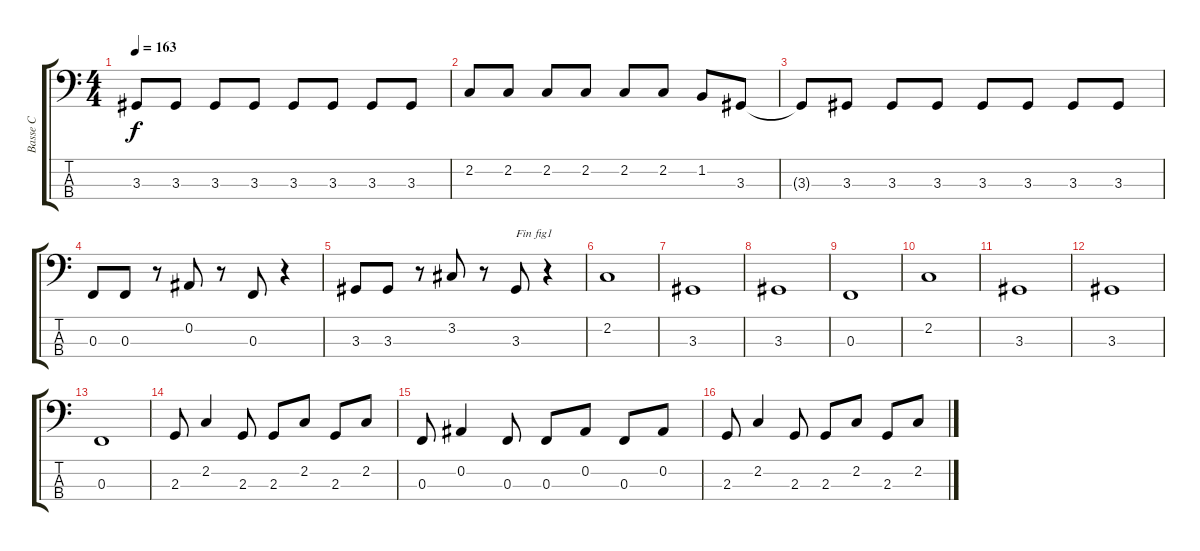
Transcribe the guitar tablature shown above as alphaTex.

\track ("Basse C" "Basse C") {instrument electricbassfinger}
\staff {score tabs}
\tuning (Eb2 Bb1 F1 C1) {hide}
\ts (4 4)
\tempo 163
\clef f4
\ks c
3.3{t}.8{dy f} 3.3.8 3.3.8 3.3.8 3.3.8 3.3.8 3.3.8 3.3.8 |
2.2.8 2.2.8 2.2.8 2.2.8 2.2.8 2.2.8 1.2.8 3.3.8 |
3.3{t}.8 3.3.8 3.3.8 3.3.8 3.3.8 3.3.8 3.3.8 3.3.8 |
0.3.8 0.3.8 r.8 0.2.8 r.8 0.3.8 r.4 |
3.3.8 3.3.8 r.8 3.2.8 r.8 3.3.8{txt "Fin fig1"} r.4 |
2.2.1 |
3.3.1 |
3.3.1 |
0.3.1 |
2.2.1 |
3.3.1 |
3.3.1 |
0.3.1 |
2.3.8 2.2.4 2.3.8 2.3.8 2.2.8 2.3.8 2.2.8 |
0.3.8 0.2.4 0.3.8 0.3.8 0.2.8 0.3.8 0.2.8 |
2.3.8 2.2.4 2.3.8 2.3.8 2.2.8 2.3.8 2.2.8
